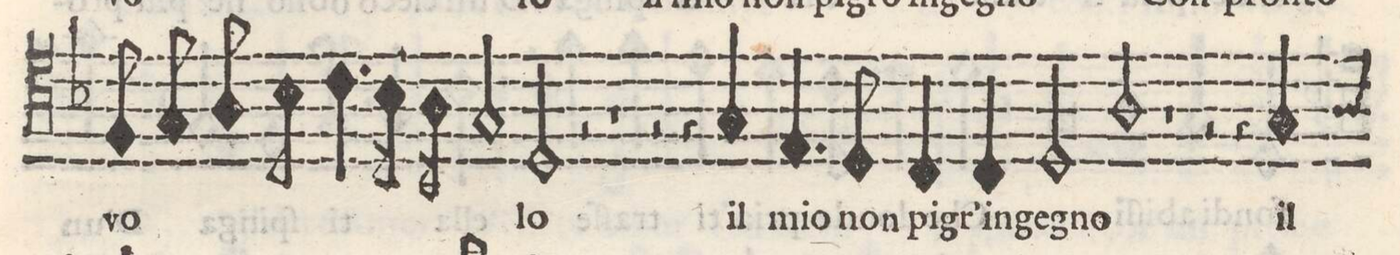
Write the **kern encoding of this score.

**kern	**text
*I"SESTO	*
*clefC4	*
*k[b-]	*
*met(C)	*
*M2/1	*
8F/	vo-
8G/	.
8A/	.
8B-\	.
=33-	=33-
4.c\	.
16B-\	.
16A\	.
2G/	.
2D/	-lo
2r	.
=34-	=34-
1r	.
2r	.
4r	.
4G/	il
=35-	=35-
4.E/	mio
8D/	non
4C/	pigr'-
4C/	-in-
2D/	-ge-
2A/	-gno
=36-	=36-
1r	.
2r	.
4r	.
4G/	il
=37-	=37-
*-	*-
